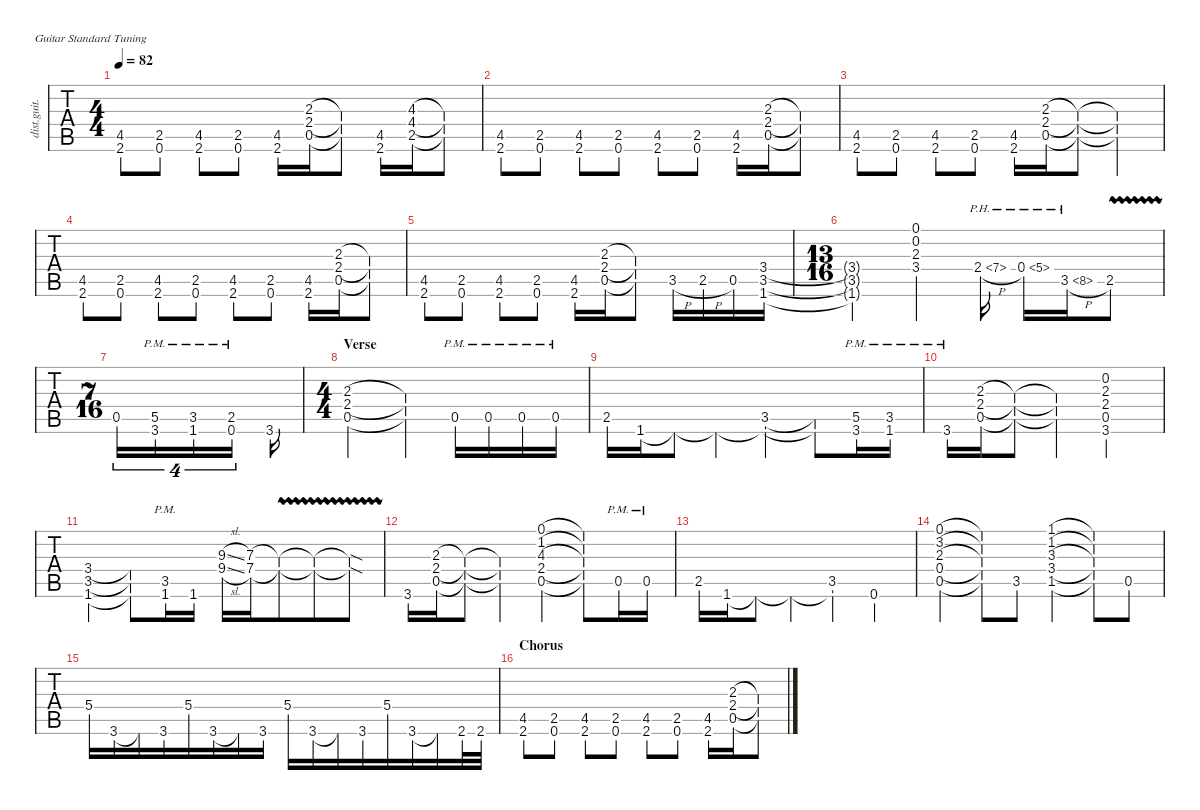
\defaultSystemsLayout 2
\hideDynamics
\bracketExtendMode nobrackets
\otherSystemsTrackNameOrientation horizontal
\track ("Guitar I" "dist.guit.") {instrument overdrivenguitar}
\staff {tabs}
\tuning (E4 B3 G3 D3 A2 E2)
\ts (4 4)
\tempo 82
\clef g2
\ks g
(2.6{st} 4.5{st}).8{dy ff} (0.6{st} 2.5{st}).8 (2.6{st} 4.5{st}).8 (0.6{st} 2.5{st}).8 (2.6 4.5).16 (0.5 2.4 2.3).16 (2.4{t} 0.5{t} 2.3{t}).8 (2.6 4.5).16 (2.5 4.4 4.3).16 (4.4{t} 2.5{t} 4.3{t}).8 |
(2.6{st} 4.5{st}).8 (0.6{st} 2.5{st}).8 (2.6{st} 4.5{st}).8 (0.6{st} 2.5{st}).8 (2.6{st} 4.5{st}).8 (0.6{st} 2.5{st}).8 (2.6 4.5).16 (0.5 2.4 2.3).16 (2.4{t} 0.5{t} 2.3{t}).8 |
(2.6{st} 4.5{st}).8 (0.6{st} 2.5{st}).8 (2.6{st} 4.5{st}).8 (0.6{st} 2.5{st}).8 (2.6 4.5).16 (0.5 2.4 2.3).16 (2.4{t} 0.5{t} 2.3{t}).8 (2.4{t} 0.5{t} 2.3{t}).4 |
(2.6{st} 4.5{st}).8 (0.6{st} 2.5{st}).8 (2.6{st} 4.5{st}).8 (0.6{st} 2.5{st}).8 (2.6{st} 4.5{st}).8 (0.6{st} 2.5{st}).8 (2.6 4.5).16 (0.5 2.4 2.3).16 (2.4{t} 0.5{t} 2.3{t}).8 |
(2.6{st} 4.5{st}).8 (0.6{st} 2.5{st}).8 (2.6{st} 4.5{st}).8 (0.6{st} 2.5{st}).8 (2.6 4.5).16 (0.5 2.4 2.3).16 (2.4{t} 0.5{t} 2.3{t}).8 3.5{h}.16 2.5{h}.16 0.5.16 (1.6 3.5 3.4).16 |
\ts (13 16)
\beaming (16 3 3 3 3 1)
(1.6{t} 3.4{t} 3.5{t}).4 (3.4 2.3 0.2 0.1).4 2.4{ph 5 h}.16 0.4{ph 5}.16 3.5{ph 5 h}.16 2.5{vw}.8 |
\ts (7 16)
\beaming (16 7)
0.5.16{tu (4 6)} (3.6{pm} 5.5{pm}).16{tu (4 6)} (1.6{pm} 3.5{pm}).16{tu (4 6)} (0.6{pm} 2.5{pm}).16{tu (4 6)} 3.6.16 |
\ts (4 4)
\beaming (8 4 4)
\section ("" "Verse")
(0.5 2.4 2.3).2 (2.3{t} 2.4{t} 0.5{t}).4 0.5{pm}.16 0.5{pm}.16 0.5{pm}.16 0.5{pm}.16 |
2.5.16 1.6.16 1.6{t}.8 1.6{t}.4 (3.5 1.6{t}).4 (3.5{t} 1.6{t}).8 (3.6{pm} 5.5{pm}).16 (1.6{pm} 3.5{pm}).16 |
3.6{pm}.16 (0.5 2.4 2.3).16 (2.4{t} 0.5{t} 2.3{t}).8 (0.5{t} 2.4{t} 2.3{t}).4 (3.6 0.5 2.4 2.3 0.2).2 |
(1.6 3.5 3.4).4 (3.4{t} 3.5{t} 1.6{t}).8 (1.6{pm} 3.5{pm}).16 1.6.16 (9.4{sl} 9.3{sl}).16 (7.3 7.4).16 (7.3{vw t} 7.4{vw t}).8 (7.4{vw t} 7.3{vw t}).8 (7.4{vw sod t} 7.3{vw sod t}).8 |
3.6.16 (0.5 2.4 2.3).16 (0.5{t} 2.4{t} 2.3{t}).8 (2.3{t} 0.5{t} 2.4{t}).4 (0.5 2.4 4.3 1.2 0.1).4 (0.5{t} 2.4{t} 4.3{t} 1.2{t} 0.1{t}).8 0.5{pm}.16 0.5{pm}.16 |
2.5.16 1.6.16 1.6{t}.8 1.6{t}.4 (1.6{t} 3.5).4 0.6.4 |
(0.4 2.3 3.2 0.5 0.1).4 (0.4{t} 2.3{t} 3.2{t} 0.5{t} 0.1{t}).8 3.5.8 (1.5 3.4 3.3 1.2 1.1).4 (1.5{t} 3.4{t} 3.3{t} 1.2{t} 1.1{t}).8 0.5.8 |
5.4.16 3.6.16 3.6{t}.16 3.6.16 5.4.16 3.6.16 3.6{t}.16 3.6.16 5.4.16 3.6.16 3.6{t}.16 3.6.16 5.4.16 3.6.16 3.6{t}.16 2.6.32 2.6.32 |
\beaming (8 2 2 2 2)
\section ("" "Chorus")
(2.6{st} 4.5{st}).8 (0.6{st} 2.5{st}).8 (2.6{st} 4.5{st}).8 (0.6{st} 2.5{st}).8 (2.6{st} 4.5{st}).8 (0.6{st} 2.5{st}).8 (2.6 4.5).16 (0.5 2.4 2.3).16 (2.4{t} 0.5{t} 2.3{t}).8
